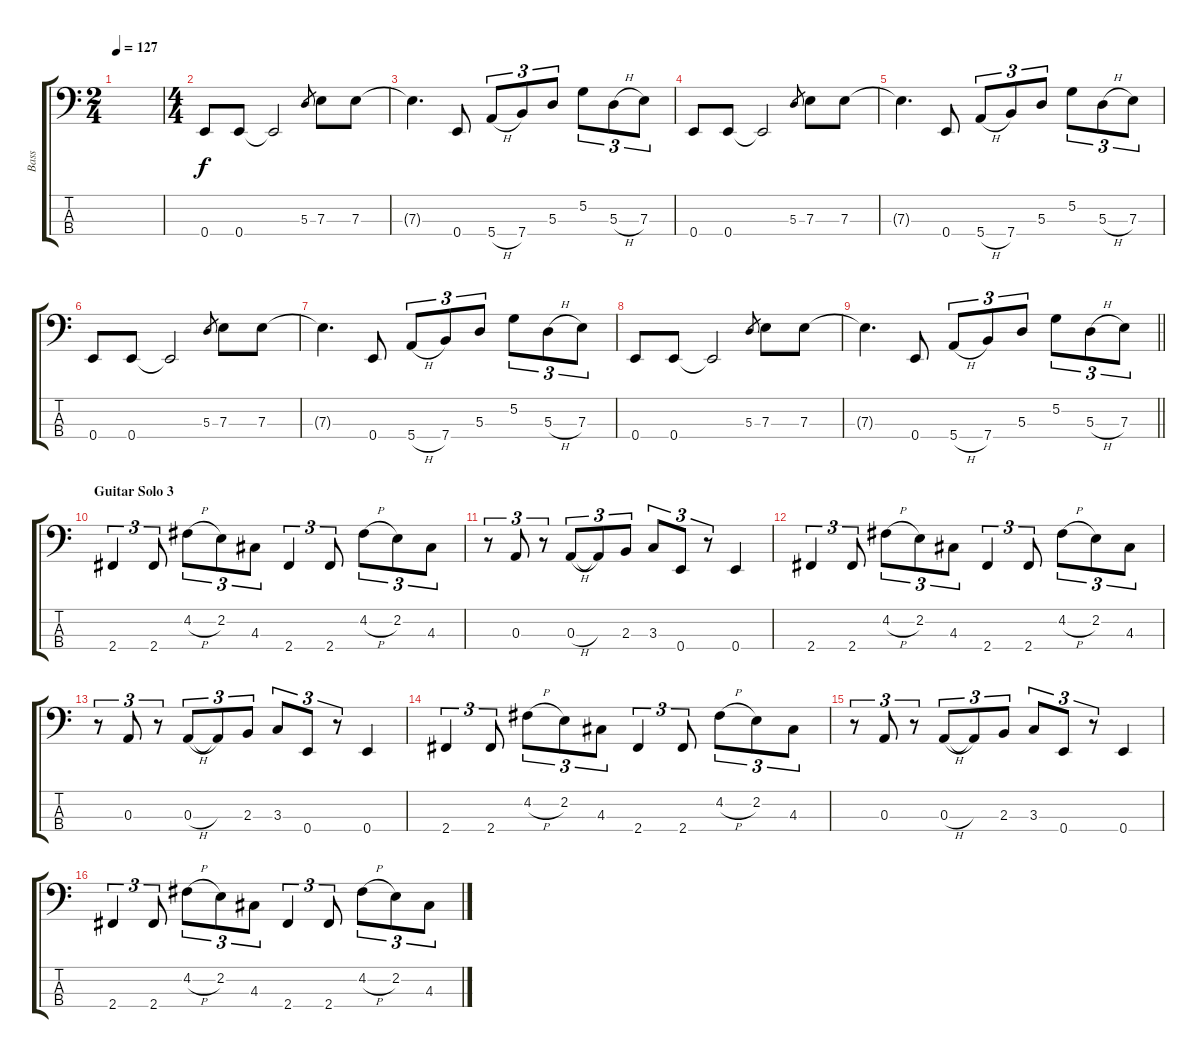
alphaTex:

\track ("Bass" "Bass") {instrument electricbasspick}
\staff {score tabs}
\tuning (G2 D2 A1 E1) {hide}
\ts (2 4)
\tempo 127
\clef f4
\ks c
|
\ts (4 4)
0.4.8 0.4.8 0.4{t}.2 5.3.8{gr} 7.3.8 7.3.8 |
7.3{t}.4{d} 0.4.8 5.4{h}.8{tu (3 2)} 7.4.8{tu (3 2)} 5.3.8{tu (3 2)} 5.2.8{tu (3 2)} 5.3{h}.8{tu (3 2)} 7.3.8{tu (3 2)} |
0.4.8 0.4.8 0.4{t}.2 5.3.8{gr} 7.3.8 7.3.8 |
7.3{t}.4{d} 0.4.8 5.4{h}.8{tu (3 2)} 7.4.8{tu (3 2)} 5.3.8{tu (3 2)} 5.2.8{tu (3 2)} 5.3{h}.8{tu (3 2)} 7.3.8{tu (3 2)} |
0.4.8 0.4.8 0.4{t}.2 5.3.8{gr} 7.3.8 7.3.8 |
7.3{t}.4{d} 0.4.8 5.4{h}.8{tu (3 2)} 7.4.8{tu (3 2)} 5.3.8{tu (3 2)} 5.2.8{tu (3 2)} 5.3{h}.8{tu (3 2)} 7.3.8{tu (3 2)} |
0.4.8 0.4.8 0.4{t}.2 5.3.8{gr} 7.3.8 7.3.8 |
\barLineRight lightlight
7.3{t}.4{d} 0.4.8 5.4{h}.8{tu (3 2)} 7.4.8{tu (3 2)} 5.3.8{tu (3 2)} 5.2.8{tu (3 2)} 5.3{h}.8{tu (3 2)} 7.3.8{tu (3 2)} |
\section ("" "Guitar Solo 3")
2.4.4{tu (3 2)} 2.4.8{tu (3 2)} 4.2{h}.8{tu (3 2)} 2.2.8{tu (3 2)} 4.3.8{tu (3 2)} 2.4.4{tu (3 2)} 2.4.8{tu (3 2)} 4.2{h}.8{tu (3 2)} 2.2.8{tu (3 2)} 4.3.8{tu (3 2)} |
r.8{tu (3 2)} 0.3.8{tu (3 2)} r.8{tu (3 2)} 0.3{h}.8{tu (3 2)} 0.3{t}.8{tu (3 2)} 2.3.8{tu (3 2)} 3.3.8{tu (3 2)} 0.4.8{tu (3 2)} r.8{tu (3 2)} 0.4.4 |
2.4.4{tu (3 2)} 2.4.8{tu (3 2)} 4.2{h}.8{tu (3 2)} 2.2.8{tu (3 2)} 4.3.8{tu (3 2)} 2.4.4{tu (3 2)} 2.4.8{tu (3 2)} 4.2{h}.8{tu (3 2)} 2.2.8{tu (3 2)} 4.3.8{tu (3 2)} |
r.8{tu (3 2)} 0.3.8{tu (3 2)} r.8{tu (3 2)} 0.3{h}.8{tu (3 2)} 0.3{t}.8{tu (3 2)} 2.3.8{tu (3 2)} 3.3.8{tu (3 2)} 0.4.8{tu (3 2)} r.8{tu (3 2)} 0.4.4 |
2.4.4{tu (3 2)} 2.4.8{tu (3 2)} 4.2{h}.8{tu (3 2)} 2.2.8{tu (3 2)} 4.3.8{tu (3 2)} 2.4.4{tu (3 2)} 2.4.8{tu (3 2)} 4.2{h}.8{tu (3 2)} 2.2.8{tu (3 2)} 4.3.8{tu (3 2)} |
r.8{tu (3 2)} 0.3.8{tu (3 2)} r.8{tu (3 2)} 0.3{h}.8{tu (3 2)} 0.3{t}.8{tu (3 2)} 2.3.8{tu (3 2)} 3.3.8{tu (3 2)} 0.4.8{tu (3 2)} r.8{tu (3 2)} 0.4.4 |
2.4.4{tu (3 2)} 2.4.8{tu (3 2)} 4.2{h}.8{tu (3 2)} 2.2.8{tu (3 2)} 4.3.8{tu (3 2)} 2.4.4{tu (3 2)} 2.4.8{tu (3 2)} 4.2{h}.8{tu (3 2)} 2.2.8{tu (3 2)} 4.3.8{tu (3 2)}
